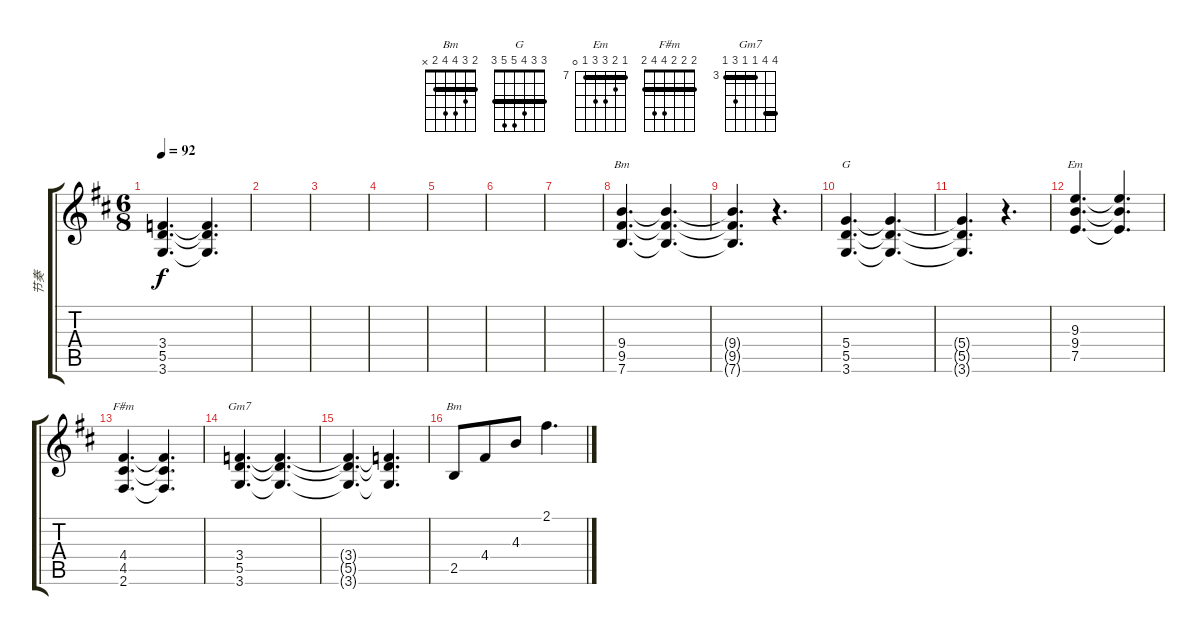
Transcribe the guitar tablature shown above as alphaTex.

\track ("节奏" "节奏") {instrument distortionguitar}
\staff {score tabs}
\tuning (E4 B3 G3 D3 A2 E2) {hide}
\chord ("Bm" 7 7 7 9 9 7) {firstfret 7 barre 7}
\chord ("G" 3 3 4 5 5 3) {barre 3}
\chord ("Em" 7 8 9 9 7 0) {firstfret 7 barre 7}
\chord ("F#m" 2 2 2 4 4 2) {barre 2}
\chord ("Gm7" 6 6 3 3 5 3) {firstfret 3 barre (3 6)}
\chord ("Bm" 2 3 4 4 2 x) {barre 2}
\ts (6 8)
\tempo 92
\clef g2
\ks d
(3.4{t} 5.5{t} 3.6{t}).4{d dy f} (3.4{t} 5.5{t} 3.6{t}).4{d} |
|
|
|
|
|
|
(9.4 9.5 7.6).4{d ch "Bm"} (9.4{t} 9.5{t} 7.6{t}).4{d} |
(9.4{t} 9.5{t} 7.6{t}).4{d} r.4{d} |
(5.4 5.5 3.6).4{d ch "G"} (5.4{t} 5.5{t} 3.6{t}).4{d} |
(5.4{t} 5.5{t} 3.6{t}).4{d} r.4{d} |
(9.3 9.4 7.5).4{d ch "Em"} (9.3{t} 9.4{t} 7.5{t}).4{d} |
(4.4 4.5 2.6).4{d ch "F#m"} (4.4{t} 4.5{t} 2.6{t}).4{d} |
(3.4 5.5 3.6).4{d ch "Gm7"} (3.4{t} 5.5{t} 3.6{t}).4{d} |
(3.4{t} 5.5{t} 3.6{t}).4{d} (3.4{t} 5.5{t} 3.6{t}).4{d} |
2.5.8{ch "Bm" volume 6 instrument acousticguitarsteel} 4.4.8 4.3.8 2.1.4{d}
